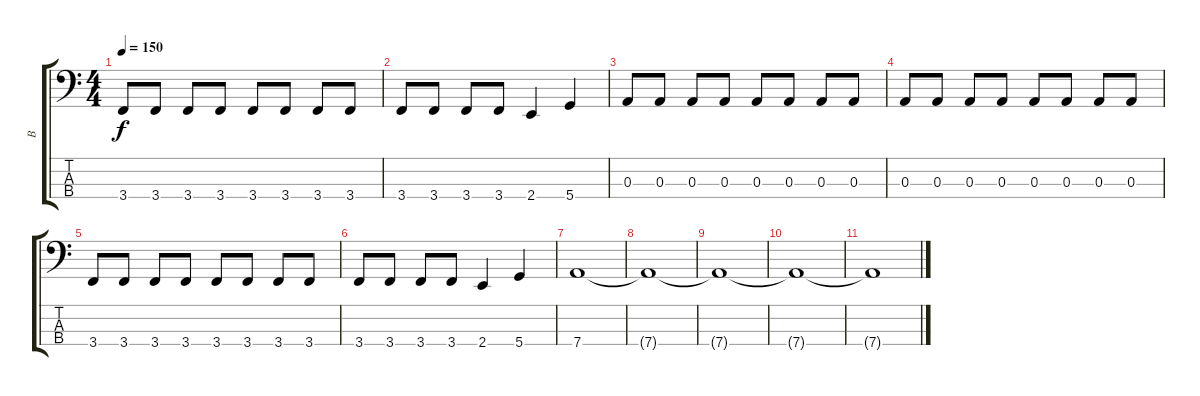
\track ("B" "B") {instrument electricbassfinger}
\staff {score tabs}
\tuning (G2 D2 A1 D1) {hide}
\ts (4 4)
\tempo 150
\clef f4
\ks c
3.4.8{dy f} 3.4.8 3.4.8 3.4.8 3.4.8 3.4.8 3.4.8 3.4.8 |
3.4.8 3.4.8 3.4.8 3.4.8 2.4.4 5.4.4 |
0.3.8 0.3.8 0.3.8 0.3.8 0.3.8 0.3.8 0.3.8 0.3.8 |
0.3.8 0.3.8 0.3.8 0.3.8 0.3.8 0.3.8 0.3.8 0.3.8 |
3.4.8 3.4.8 3.4.8 3.4.8 3.4.8 3.4.8 3.4.8 3.4.8 |
3.4.8 3.4.8 3.4.8 3.4.8 2.4.4 5.4.4 |
7.4.1 |
7.4{t}.1 |
7.4{t}.1 |
7.4{t}.1 |
7.4{t}.1
